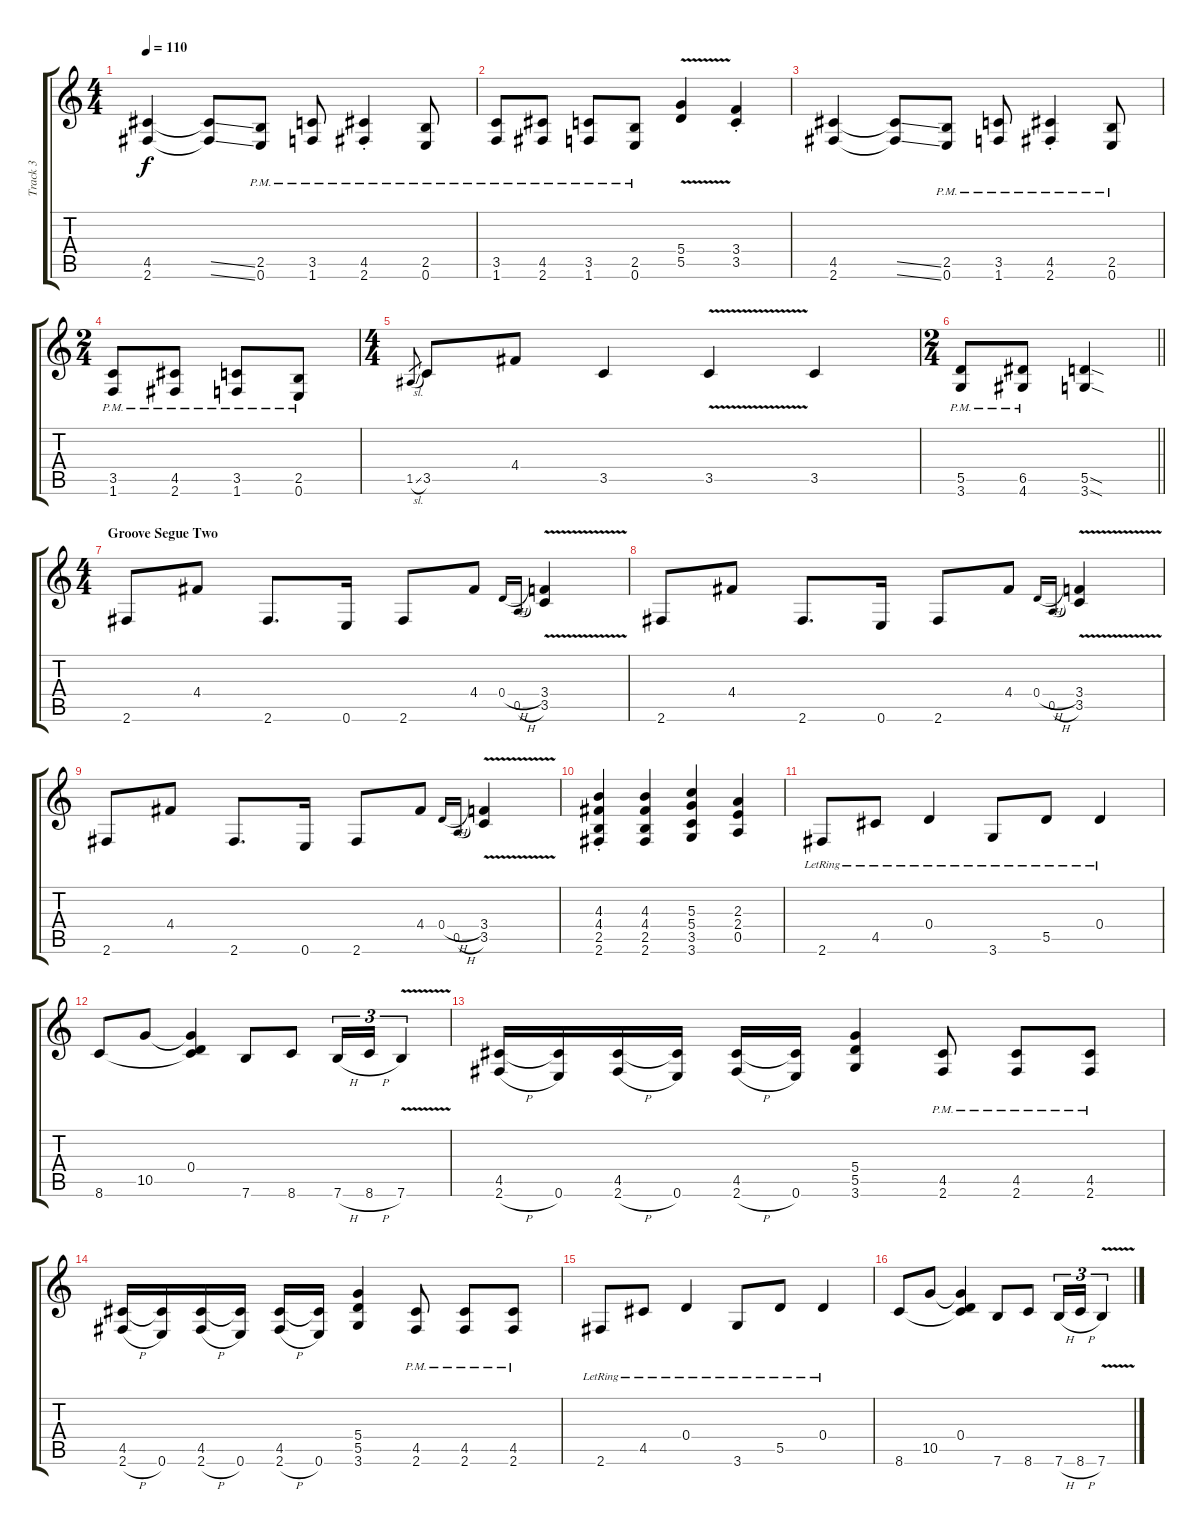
\track ("Track 3" "Track 3") {instrument overdrivenguitar}
\staff {score tabs}
\tuning (E4 B3 G3 D3 A2 E2) {hide}
\ts (4 4)
\tempo 110
\clef g2
\ks c
(4.5 2.6).4{dy f} (4.5{ss t} 2.6{ss t}).8 (2.5{pm} 0.6{pm}).8 (3.5{pm} 1.6{pm}).8 (4.5{pm st} 2.6{pm st}).4 (2.5{pm} 0.6{pm}).8 |
(3.5{pm} 1.6{pm}).8 (4.5{pm} 2.6{pm}).8 (3.5{pm} 1.6{pm}).8 (2.5{pm} 0.6{pm}).8 (5.4 5.5{v}).4 (3.4{st} 3.5{st}).4 |
(4.5 2.6).4 (4.5{ss t} 2.6{ss t}).8 (2.5{pm} 0.6{pm}).8 (3.5{pm} 1.6{pm}).8 (4.5{pm st} 2.6{pm st}).4 (2.5{pm} 0.6{pm}).8 |
\ts (2 4)
(3.5{pm} 1.6{pm}).8 (4.5{pm} 2.6{pm}).8 (3.5{pm} 1.6{pm}).8 (2.5{pm} 0.6{pm}).8 |
\ts (4 4)
1.5{sl}.8{gr} 3.5.8 4.4.8 3.5.4 3.5{v}.4 3.5.4 |
\ts (2 4)
\barLineRight lightlight
(5.5{pm} 3.6{pm}).8 (6.5{pm} 4.6{pm}).8 (5.5{sod} 3.6{sod}).4 |
\ts (4 4)
\section ("" "Groove Segue Two")
2.6.8 4.4.8 2.6.8{d} 0.6.16 2.6.8 4.4.8 0.4{h}.16{gr onbeat} 0.5{h}.16{gr onbeat} (3.4 3.5{v}).4 |
2.6.8 4.4.8 2.6.8{d} 0.6.16 2.6.8 4.4.8 0.4{h}.16{gr onbeat} 0.5{h}.16{gr onbeat} (3.4 3.5{v}).4 |
2.6.8 4.4.8 2.6.8{d} 0.6.16 2.6.8 4.4.8 0.4{h}.16{gr onbeat} 0.5{h}.16{gr onbeat} (3.4 3.5{v}).4 |
(4.3{st} 4.4{st} 2.5{st} 2.6{st}).4 (4.3 4.4 2.5 2.6).4 (5.3 5.4 3.5 3.6).4 (2.3 2.4 0.5).4 |
2.6{lr}.8 4.5{lr}.8 0.4{lr}.4 3.6{lr}.8 5.5{lr}.8 0.4{lr}.4 |
8.6.8 10.5.8 (0.4 10.5{t} 8.6{t}).4 7.6.8 8.6.8 7.6{h}.16{tu (3 2)} 8.6{h}.16{tu (3 2)} 7.6{v}.4{tu (3 2)} |
(4.5 2.6{h}).16 (4.5{t} 0.6).16 (4.5 2.6{h}).16 (4.5{t} 0.6).16 (4.5 2.6{h}).16 (4.5{t} 0.6).16 (5.4 5.5 3.6).4 (4.5{pm} 2.6{pm}).8 (4.5{pm} 2.6{pm}).8 (4.5{pm} 2.6{pm}).8 |
(4.5 2.6{h}).16 (4.5{t} 0.6).16 (4.5 2.6{h}).16 (4.5{t} 0.6).16 (4.5 2.6{h}).16 (4.5{t} 0.6).16 (5.4 5.5 3.6).4 (4.5{pm} 2.6{pm}).8 (4.5{pm} 2.6{pm}).8 (4.5{pm} 2.6{pm}).8 |
2.6{lr}.8 4.5{lr}.8 0.4{lr}.4 3.6{lr}.8 5.5{lr}.8 0.4{lr}.4 |
8.6.8 10.5.8 (0.4 10.5{t} 8.6{t}).4 7.6.8 8.6.8 7.6{h}.16{tu (3 2)} 8.6{h}.16{tu (3 2)} 7.6{v}.4{tu (3 2)}
